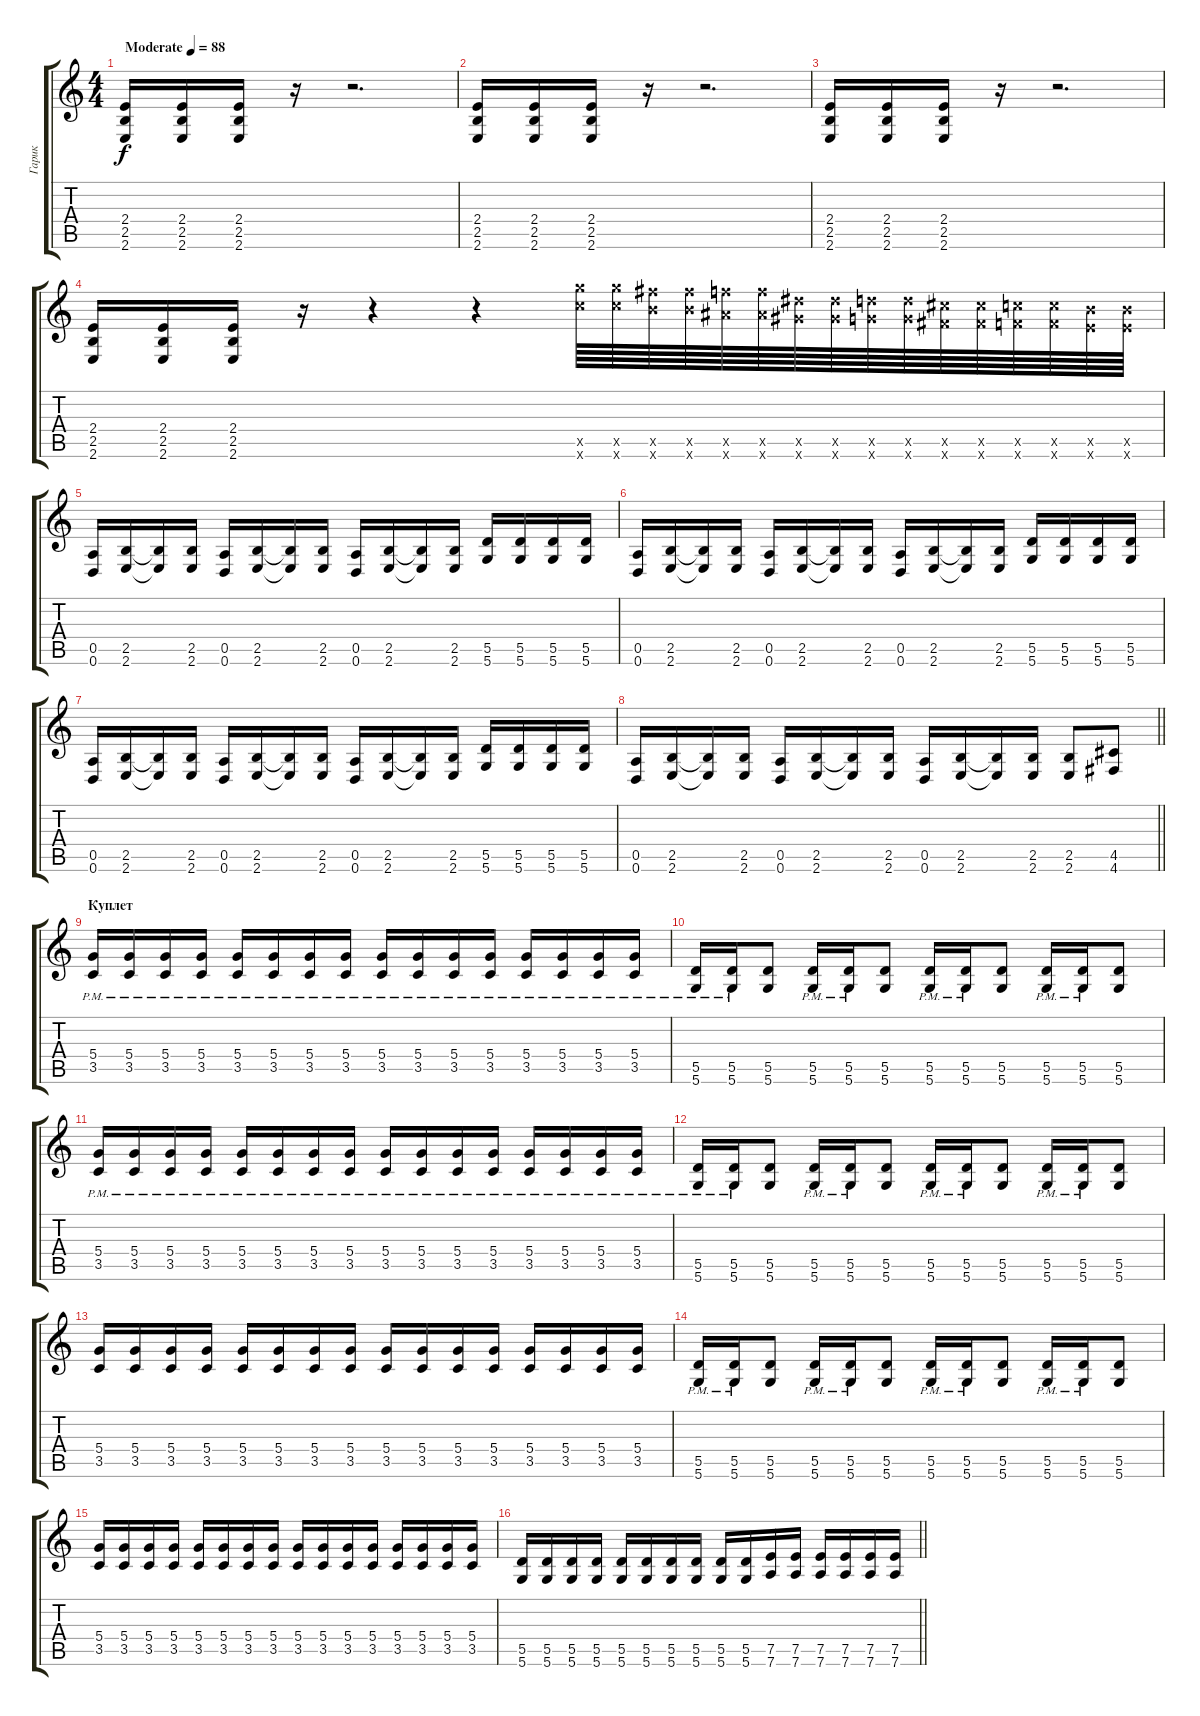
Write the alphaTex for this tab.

\track ("Гарик" "Гарик") {instrument distortionguitar}
\staff {score tabs}
\tuning (E4 B3 G3 D3 A2 D2) {hide}
\ts (4 4)
\tempo (88 "Moderate")
\clef g2
\ks c
(2.4 2.5 2.6).16{dy f instrument distortionguitar} (2.4 2.5 2.6).16 (2.4 2.5 2.6).16 r.16 r.2{d} |
(2.4 2.5 2.6).16 (2.4 2.5 2.6).16 (2.4 2.5 2.6).16 r.16 r.2{d} |
(2.4 2.5 2.6).16 (2.4 2.5 2.6).16 (2.4 2.5 2.6).16 r.16 r.2{d} |
(2.4 2.5 2.6).16 (2.4 2.5 2.6).16 (2.4 2.5 2.6).16 r.16 r.4 r.4 (22.5{x} 22.6{x}).64 (22.5{x} 22.6{x}).64 (21.5{x} 21.6{x}).64 (21.5{x} 21.6{x}).64 (20.5{x} 20.6{x}).64 (20.5{x} 20.6{x}).64 (18.5{x} 18.6{x}).64 (18.5{x} 18.6{x}).64 (17.5{x} 17.6{x}).64 (17.5{x} 17.6{x}).64 (16.5{x} 16.6{x}).64 (16.5{x} 16.6{x}).64 (15.5{x} 15.6{x}).64 (15.5{x} 15.6{x}).64 (14.5{x} 14.6{x}).64 (14.5{x} 14.6{x}).64 |
(0.5 0.6).16 (2.5 2.6).16 (2.5{t} 2.6{t}).16 (2.5 2.6).16 (0.5 0.6).16 (2.5 2.6).16 (2.5{t} 2.6{t}).16 (2.5 2.6).16 (0.5 0.6).16 (2.5 2.6).16 (2.5{t} 2.6{t}).16 (2.5 2.6).16 (5.5 5.6).16 (5.5 5.6).16 (5.5 5.6).16 (5.5 5.6).16 |
(0.5 0.6).16 (2.5 2.6).16 (2.5{t} 2.6{t}).16 (2.5 2.6).16 (0.5 0.6).16 (2.5 2.6).16 (2.5{t} 2.6{t}).16 (2.5 2.6).16 (0.5 0.6).16 (2.5 2.6).16 (2.5{t} 2.6{t}).16 (2.5 2.6).16 (5.5 5.6).16 (5.5 5.6).16 (5.5 5.6).16 (5.5 5.6).16 |
(0.5 0.6).16 (2.5 2.6).16 (2.5{t} 2.6{t}).16 (2.5 2.6).16 (0.5 0.6).16 (2.5 2.6).16 (2.5{t} 2.6{t}).16 (2.5 2.6).16 (0.5 0.6).16 (2.5 2.6).16 (2.5{t} 2.6{t}).16 (2.5 2.6).16 (5.5 5.6).16 (5.5 5.6).16 (5.5 5.6).16 (5.5 5.6).16 |
\barLineRight lightlight
(0.5 0.6).16 (2.5 2.6).16 (2.5{t} 2.6{t}).16 (2.5 2.6).16 (0.5 0.6).16 (2.5 2.6).16 (2.5{t} 2.6{t}).16 (2.5 2.6).16 (0.5 0.6).16 (2.5 2.6).16 (2.5{t} 2.6{t}).16 (2.5 2.6).16 (2.5 2.6).8 (4.5 4.6).8 |
\section ("" "Куплет")
(5.4{pm} 3.5{pm}).16 (5.4{pm} 3.5{pm}).16 (5.4{pm} 3.5{pm}).16 (5.4{pm} 3.5{pm}).16 (5.4{pm} 3.5{pm}).16 (5.4{pm} 3.5{pm}).16 (5.4{pm} 3.5{pm}).16 (5.4{pm} 3.5{pm}).16 (5.4{pm} 3.5{pm}).16 (5.4{pm} 3.5{pm}).16 (5.4{pm} 3.5{pm}).16 (5.4{pm} 3.5{pm}).16 (5.4{pm} 3.5{pm}).16 (5.4{pm} 3.5{pm}).16 (5.4{pm} 3.5{pm}).16 (5.4{pm} 3.5{pm}).16 |
(5.5{pm} 5.6{pm}).16 (5.5{pm} 5.6{pm}).16 (5.5 5.6).8 (5.5{pm} 5.6{pm}).16 (5.5{pm} 5.6{pm}).16 (5.5 5.6).8 (5.5{pm} 5.6{pm}).16 (5.5{pm} 5.6{pm}).16 (5.5 5.6).8 (5.5{pm} 5.6{pm}).16 (5.5{pm} 5.6{pm}).16 (5.5 5.6).8 |
(5.4{pm} 3.5{pm}).16 (5.4{pm} 3.5{pm}).16 (5.4{pm} 3.5{pm}).16 (5.4{pm} 3.5{pm}).16 (5.4{pm} 3.5{pm}).16 (5.4{pm} 3.5{pm}).16 (5.4{pm} 3.5{pm}).16 (5.4{pm} 3.5{pm}).16 (5.4{pm} 3.5{pm}).16 (5.4{pm} 3.5{pm}).16 (5.4{pm} 3.5{pm}).16 (5.4{pm} 3.5{pm}).16 (5.4{pm} 3.5{pm}).16 (5.4{pm} 3.5{pm}).16 (5.4{pm} 3.5{pm}).16 (5.4{pm} 3.5{pm}).16 |
(5.5{pm} 5.6{pm}).16 (5.5{pm} 5.6{pm}).16 (5.5 5.6).8 (5.5{pm} 5.6{pm}).16 (5.5{pm} 5.6{pm}).16 (5.5 5.6).8 (5.5{pm} 5.6{pm}).16 (5.5{pm} 5.6{pm}).16 (5.5 5.6).8 (5.5{pm} 5.6{pm}).16 (5.5{pm} 5.6{pm}).16 (5.5 5.6).8 |
(5.4 3.5).16 (5.4 3.5).16 (5.4 3.5).16 (5.4 3.5).16 (5.4 3.5).16 (5.4 3.5).16 (5.4 3.5).16 (5.4 3.5).16 (5.4 3.5).16 (5.4 3.5).16 (5.4 3.5).16 (5.4 3.5).16 (5.4 3.5).16 (5.4 3.5).16 (5.4 3.5).16 (5.4 3.5).16 |
(5.5{pm} 5.6{pm}).16 (5.5{pm} 5.6{pm}).16 (5.5 5.6).8 (5.5{pm} 5.6{pm}).16 (5.5{pm} 5.6{pm}).16 (5.5 5.6).8 (5.5{pm} 5.6{pm}).16 (5.5{pm} 5.6{pm}).16 (5.5 5.6).8 (5.5{pm} 5.6{pm}).16 (5.5{pm} 5.6{pm}).16 (5.5 5.6).8 |
(5.4 3.5).16 (5.4 3.5).16 (5.4 3.5).16 (5.4 3.5).16 (5.4 3.5).16 (5.4 3.5).16 (5.4 3.5).16 (5.4 3.5).16 (5.4 3.5).16 (5.4 3.5).16 (5.4 3.5).16 (5.4 3.5).16 (5.4 3.5).16 (5.4 3.5).16 (5.4 3.5).16 (5.4 3.5).16 |
\barLineRight lightlight
(5.5 5.6).16 (5.5 5.6).16 (5.5 5.6).16 (5.5 5.6).16 (5.5 5.6).16 (5.5 5.6).16 (5.5 5.6).16 (5.5 5.6).16 (5.5 5.6).16 (5.5 5.6).16 (7.5 7.6).16 (7.5 7.6).16 (7.5 7.6).16 (7.5 7.6).16 (7.5 7.6).16 (7.5 7.6).16
